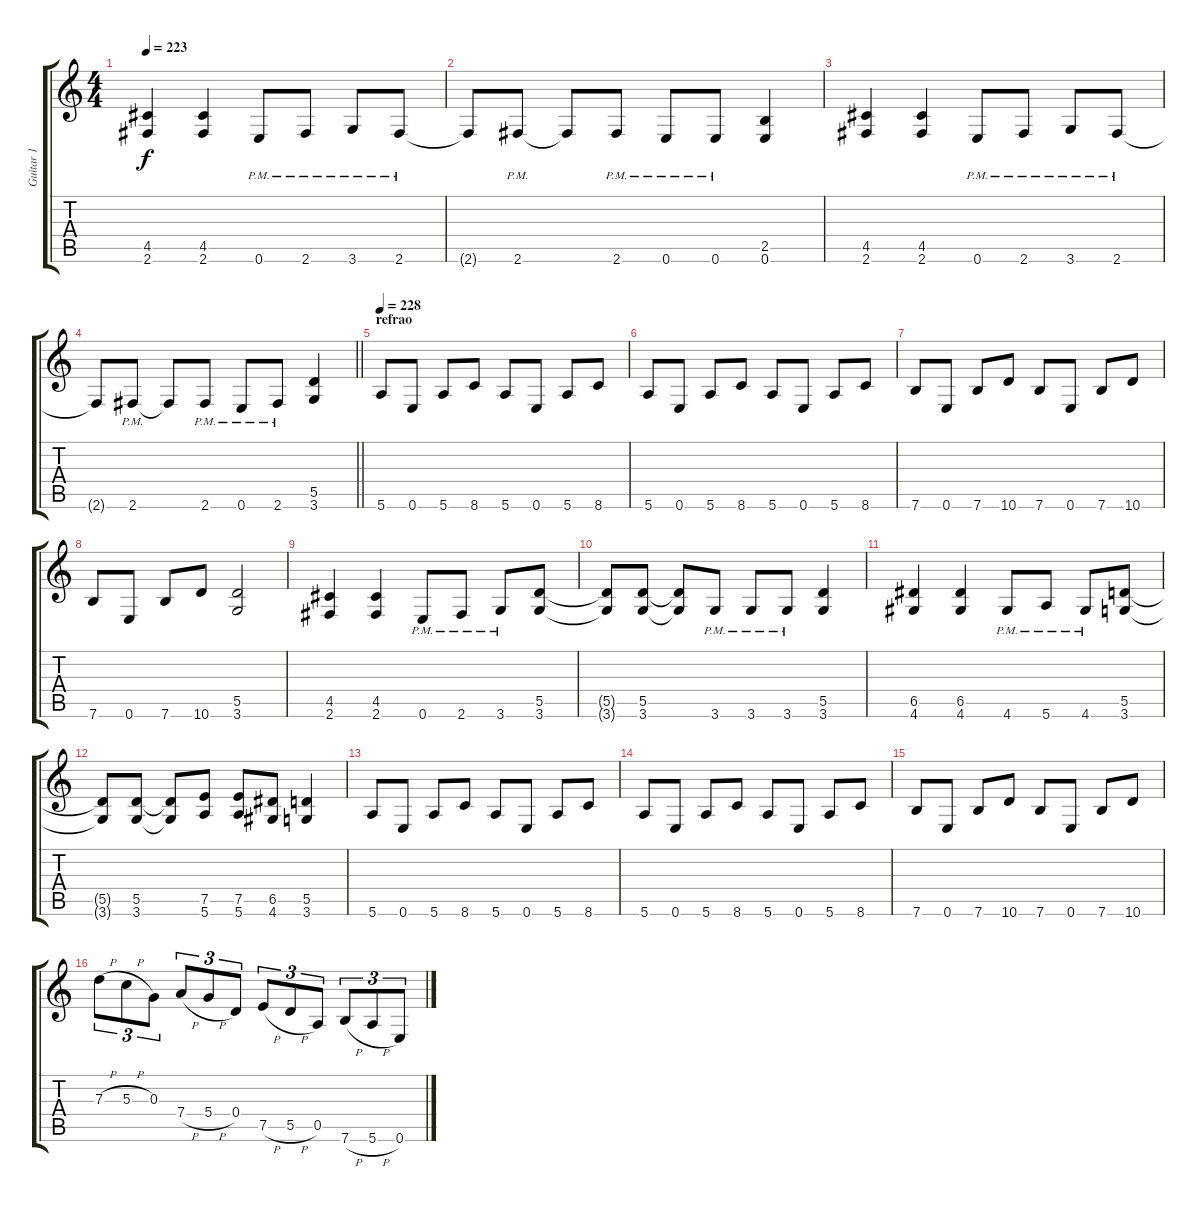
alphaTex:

\track ("Guitar 1" "Guitar 1") {instrument distortionguitar}
\staff {score tabs}
\tuning (E4 B3 G3 D3 A2 E2) {hide}
\ts (4 4)
\tempo 223
\clef g2
\ks c
(4.5 2.6).4{dy f} (4.5 2.6).4 0.6{pm}.8 2.6{pm}.8 3.6{pm}.8 2.6{pm}.8 |
2.6{t}.8 2.6{pm}.8 2.6{t}.8 2.6{pm}.8 0.6{pm}.8 0.6{pm}.8 (2.5 0.6).4 |
(4.5 2.6).4 (4.5 2.6).4 0.6{pm}.8 2.6{pm}.8 3.6{pm}.8 2.6{pm}.8 |
\barLineRight lightlight
2.6{t}.8 2.6{pm}.8 2.6{t}.8 2.6{pm}.8 0.6{pm}.8 2.6{pm}.8 (5.5 3.6).4 |
\section ("" "refrao")
\tempo 228
5.6.8 0.6.8 5.6.8 8.6.8 5.6.8 0.6.8 5.6.8 8.6.8 |
5.6.8 0.6.8 5.6.8 8.6.8 5.6.8 0.6.8 5.6.8 8.6.8 |
7.6.8 0.6.8 7.6.8 10.6.8 7.6.8 0.6.8 7.6.8 10.6.8 |
7.6.8 0.6.8 7.6.8 10.6.8 (5.5 3.6).2 |
(4.5 2.6).4 (4.5 2.6).4 0.6{pm}.8 2.6{pm}.8 3.6{pm}.8 (5.5 3.6).8 |
(5.5{t} 3.6{t}).8 (5.5 3.6).8 (5.5{t} 3.6{t}).8 3.6{pm}.8 3.6{pm}.8 3.6{pm}.8 (5.5 3.6).4 |
(6.5 4.6).4 (6.5 4.6).4 4.6{pm}.8 5.6{pm}.8 4.6{pm}.8 (5.5 3.6).8 |
(5.5{t} 3.6{t}).8 (5.5 3.6).8 (5.5{t} 3.6{t}).8 (7.5 5.6).8 (7.5 5.6).8 (6.5 4.6).8 (5.5 3.6).4 |
5.6.8 0.6.8 5.6.8 8.6.8 5.6.8 0.6.8 5.6.8 8.6.8 |
5.6.8 0.6.8 5.6.8 8.6.8 5.6.8 0.6.8 5.6.8 8.6.8 |
7.6.8 0.6.8 7.6.8 10.6.8 7.6.8 0.6.8 7.6.8 10.6.8 |
7.3{h}.8{tu (3 2)} 5.3{h}.8{tu (3 2)} 0.3.8{tu (3 2)} 7.4{h}.8{tu (3 2)} 5.4{h}.8{tu (3 2)} 0.4.8{tu (3 2)} 7.5{h}.8{tu (3 2)} 5.5{h}.8{tu (3 2)} 0.5.8{tu (3 2)} 7.6{h}.8{tu (3 2)} 5.6{h}.8{tu (3 2)} 0.6.8{tu (3 2)}
